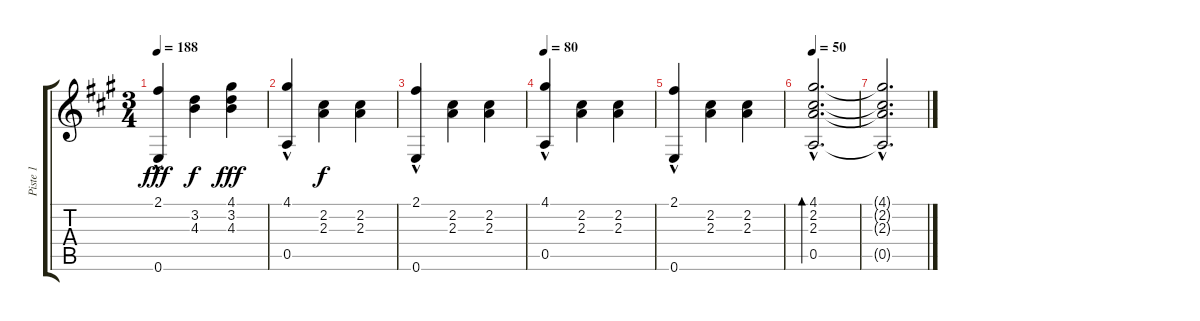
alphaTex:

\track ("Piste 1" "Piste 1") {instrument acousticguitarsteel}
\staff {score tabs}
\tuning (E4 B3 G3 D3 A2 E2) {hide}
\ts (3 4)
\tempo 188
\clef g2
\ks a
(2.1 0.6{hac}).4{dy fff} (3.2 4.3).4{dy f} (4.1 3.2 4.3).4{dy fff} |
(4.1{hac} 0.5{hac}).4 (2.2 2.3).4{dy f} (2.2 2.3).4 |
(2.1{hac} 0.6{hac}).4 (2.2 2.3).4 (2.2 2.3).4 |
\tempo 80
(4.1{hac} 0.5{hac}).4 (2.2 2.3).4 (2.2 2.3).4 |
(2.1{hac} 0.6{hac}).4 (2.2 2.3).4 (2.2 2.3).4 |
\tempo 50
(4.1 2.2{hac} 2.3{hac} 0.5{hac}).2{d bd 480} |
(4.1{t} 2.2{hac t} 2.3{hac t} 0.5{hac t}).2{d}
